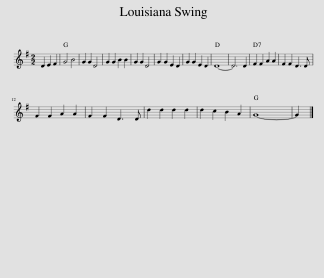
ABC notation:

X:1
L:1/8
M:2/2
I:linebreak $
K:G
V:1 treble
V:1
 D2 E2 F2 | G4 B4 | G2 G2 D4 | G2 G2 B2 B2 | G2 G2 D4 | %5
 G2 G2 E2 D2 | G2 G2 E2 D2 | D8- | D6 D2 | F2 F2 A2 A2 | %10
 F2 F2 D3 D |$ F2 F2 A2 A2 | F2 F2 D3 D | d2 d2 d2 d2 | d2 c2 B2 A2 | %15
 G8- | G2 |] %17
